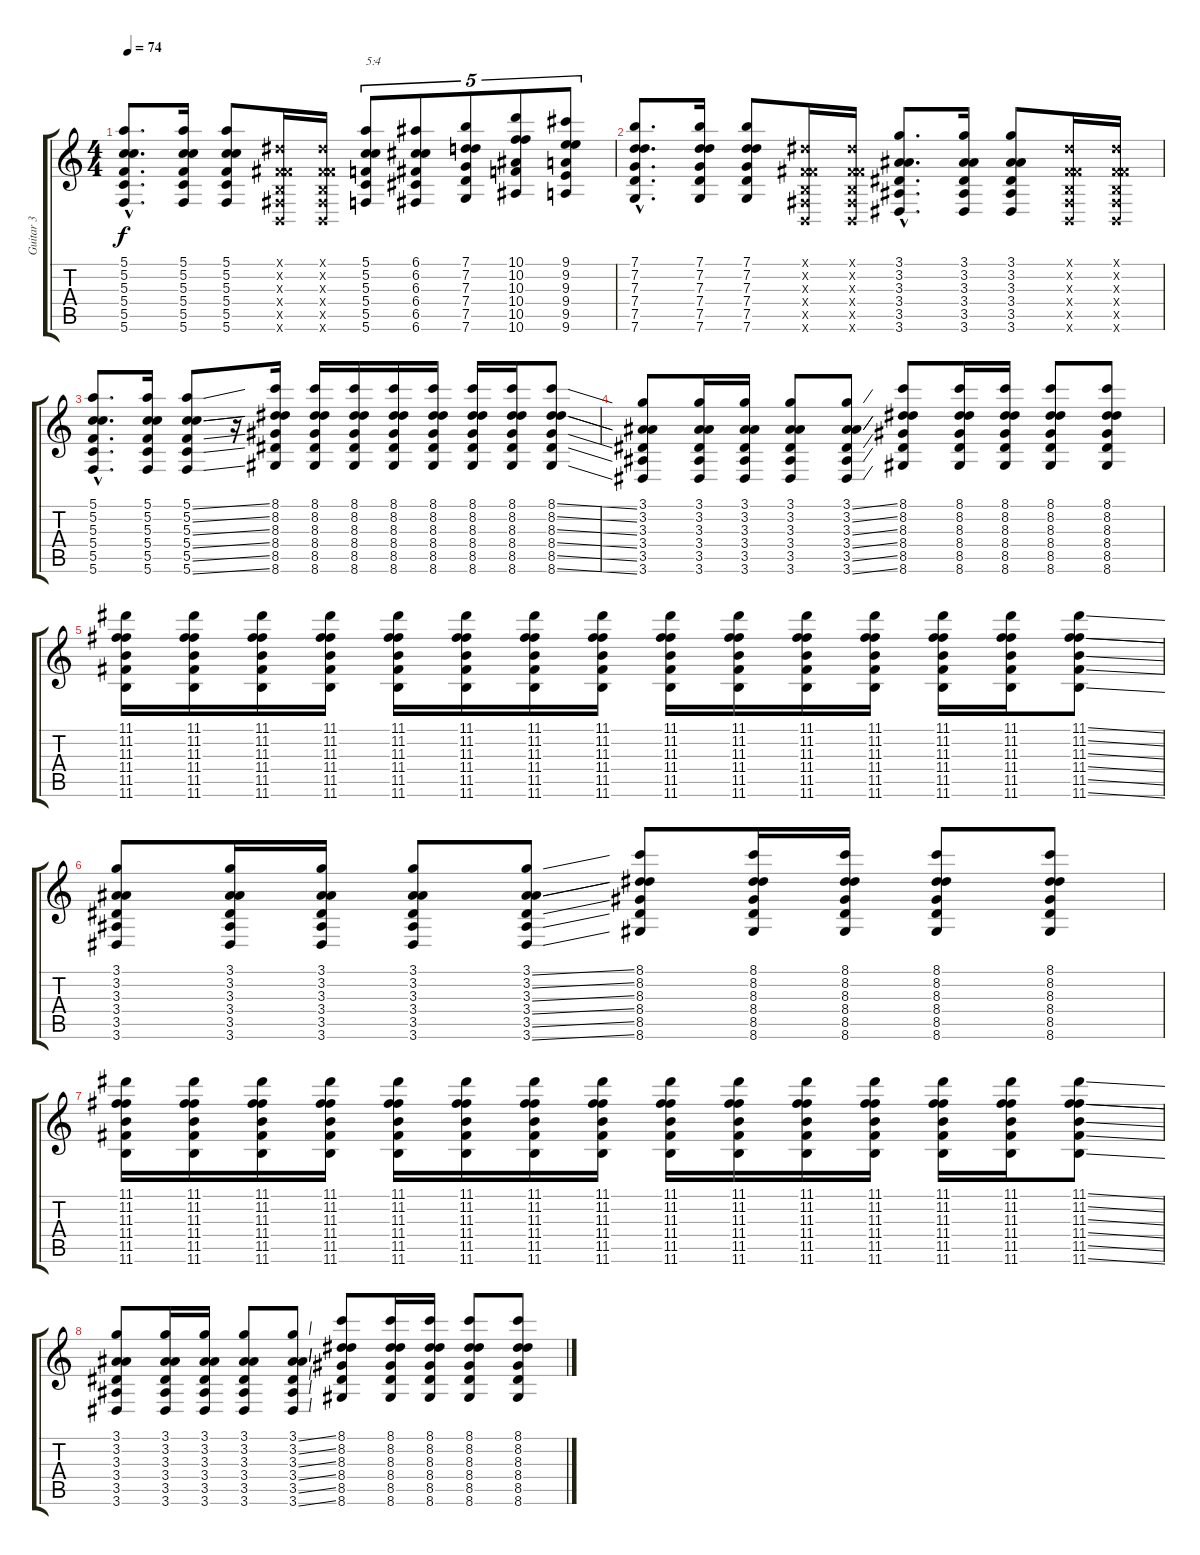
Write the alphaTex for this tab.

\track ("Guitar 3" "Guitar 3") {instrument overdrivenguitar}
\staff {score tabs}
\tuning (E4 G3 G3 C3 G2 C2) {hide}
\ts (4 4)
\tempo 74
\clef g2
\ks c
(5.1{hac} 5.2{hac} 5.3{hac} 5.4{hac} 5.5{hac} 5.6{hac}).8{d dy f} (5.1 5.2 5.3 5.4 5.5 5.6).16 (5.1 5.2 5.3 5.4 5.5 5.6).8 (-1.1{x} -1.2{x} -1.3{x} -1.4{x} -1.5{x} -1.6{x}).16 (-1.1{x} -1.2{x} -1.3{x} -1.4{x} -1.5{x} -1.6{x}).16 (5.1 5.2 5.3 5.4 5.5 5.6).8{tu (5 4) txt "5:4"} (6.1 6.2 6.3 6.4 6.5 6.6).8{tu (5 4)} (7.1 7.2 7.3 7.4 7.5 7.6).8{tu (5 4)} (10.1 10.2 10.3 10.4 10.5 10.6).8{tu (5 4)} (9.1 9.2 9.3 9.4 9.5 9.6).8{tu (5 4)} |
(7.1{hac} 7.2{hac} 7.3{hac} 7.4{hac} 7.5{hac} 7.6{hac}).8{d} (7.1 7.2 7.3 7.4 7.5 7.6).16 (7.1 7.2 7.3 7.4 7.5 7.6).8 (-1.1{x} -1.2{x} -1.3{x} -1.4{x} -1.5{x} -1.6{x}).16 (-1.1{x} -1.2{x} -1.3{x} -1.4{x} -1.5{x} -1.6{x}).16 (3.1{hac} 3.2{hac} 3.3{hac} 3.4{hac} 3.5{hac} 3.6{hac}).8{d} (3.1 3.2 3.3 3.4 3.5 3.6).16 (3.1 3.2 3.3 3.4 3.5 3.6).8 (-1.1{x} -1.2{x} -1.3{x} -1.4{x} -1.5{x} -1.6{x}).16 (-1.1{x} -1.2{x} -1.3{x} -1.4{x} -1.5{x} -1.6{x}).16 |
(5.1{hac} 5.2{hac} 5.3{hac} 5.4{hac} 5.5{hac} 5.6{hac}).8{d} (5.1 5.2 5.3 5.4 5.5 5.6).16 (5.1{ss} 5.2{ss} 5.3{ss} 5.4{ss} 5.5{ss} 5.6{ss}).8 r.16 (8.1 8.2 8.3 8.4 8.5 8.6).16 (8.1 8.2 8.3 8.4 8.5 8.6).16 (8.1 8.2 8.3 8.4 8.5 8.6).16 (8.1 8.2 8.3 8.4 8.5 8.6).16 (8.1 8.2 8.3 8.4 8.5 8.6).16 (8.1 8.2 8.3 8.4 8.5 8.6).16 (8.1 8.2 8.3 8.4 8.5 8.6).16 (8.1{ss} 8.2{ss} 8.3{ss} 8.4{ss} 8.5{ss} 8.6{ss}).8 |
(3.1 3.2 3.3 3.4 3.5 3.6).8 (3.1 3.2 3.3 3.4 3.5 3.6).16 (3.1 3.2 3.3 3.4 3.5 3.6).16 (3.1 3.2 3.3 3.4 3.5 3.6).8 (3.1{ss} 3.2{ss} 3.3{ss} 3.4{ss} 3.5{ss} 3.6{ss}).8 (8.1 8.2 8.3 8.4 8.5 8.6).8 (8.1 8.2 8.3 8.4 8.5 8.6).16 (8.1 8.2 8.3 8.4 8.5 8.6).16 (8.1 8.2 8.3 8.4 8.5 8.6).8 (8.1 8.2 8.3 8.4 8.5 8.6).8 |
(11.1 11.2 11.3 11.4 11.5 11.6).16 (11.1 11.2 11.3 11.4 11.5 11.6).16 (11.1 11.2 11.3 11.4 11.5 11.6).16 (11.1 11.2 11.3 11.4 11.5 11.6).16 (11.1 11.2 11.3 11.4 11.5 11.6).16 (11.1 11.2 11.3 11.4 11.5 11.6).16 (11.1 11.2 11.3 11.4 11.5 11.6).16 (11.1 11.2 11.3 11.4 11.5 11.6).16 (11.1 11.2 11.3 11.4 11.5 11.6).16 (11.1 11.2 11.3 11.4 11.5 11.6).16 (11.1 11.2 11.3 11.4 11.5 11.6).16 (11.1 11.2 11.3 11.4 11.5 11.6).16 (11.1 11.2 11.3 11.4 11.5 11.6).16 (11.1 11.2 11.3 11.4 11.5 11.6).16 (11.1{ss} 11.2{ss} 11.3{ss} 11.4{ss} 11.5{ss} 11.6{ss}).8 |
(3.1 3.2 3.3 3.4 3.5 3.6).8 (3.1 3.2 3.3 3.4 3.5 3.6).16 (3.1 3.2 3.3 3.4 3.5 3.6).16 (3.1 3.2 3.3 3.4 3.5 3.6).8 (3.1{ss} 3.2{ss} 3.3{ss} 3.4{ss} 3.5{ss} 3.6{ss}).8 (8.1 8.2 8.3 8.4 8.5 8.6).8 (8.1 8.2 8.3 8.4 8.5 8.6).16 (8.1 8.2 8.3 8.4 8.5 8.6).16 (8.1 8.2 8.3 8.4 8.5 8.6).8 (8.1 8.2 8.3 8.4 8.5 8.6).8 |
(11.1 11.2 11.3 11.4 11.5 11.6).16 (11.1 11.2 11.3 11.4 11.5 11.6).16 (11.1 11.2 11.3 11.4 11.5 11.6).16 (11.1 11.2 11.3 11.4 11.5 11.6).16 (11.1 11.2 11.3 11.4 11.5 11.6).16 (11.1 11.2 11.3 11.4 11.5 11.6).16 (11.1 11.2 11.3 11.4 11.5 11.6).16 (11.1 11.2 11.3 11.4 11.5 11.6).16 (11.1 11.2 11.3 11.4 11.5 11.6).16 (11.1 11.2 11.3 11.4 11.5 11.6).16 (11.1 11.2 11.3 11.4 11.5 11.6).16 (11.1 11.2 11.3 11.4 11.5 11.6).16 (11.1 11.2 11.3 11.4 11.5 11.6).16 (11.1 11.2 11.3 11.4 11.5 11.6).16 (11.1{ss} 11.2{ss} 11.3{ss} 11.4{ss} 11.5{ss} 11.6{ss}).8 |
(3.1 3.2 3.3 3.4 3.5 3.6).8 (3.1 3.2 3.3 3.4 3.5 3.6).16 (3.1 3.2 3.3 3.4 3.5 3.6).16 (3.1 3.2 3.3 3.4 3.5 3.6).8 (3.1{ss} 3.2{ss} 3.3{ss} 3.4{ss} 3.5{ss} 3.6{ss}).8 (8.1 8.2 8.3 8.4 8.5 8.6).8 (8.1 8.2 8.3 8.4 8.5 8.6).16 (8.1 8.2 8.3 8.4 8.5 8.6).16 (8.1 8.2 8.3 8.4 8.5 8.6).8 (8.1 8.2 8.3 8.4 8.5 8.6).8
